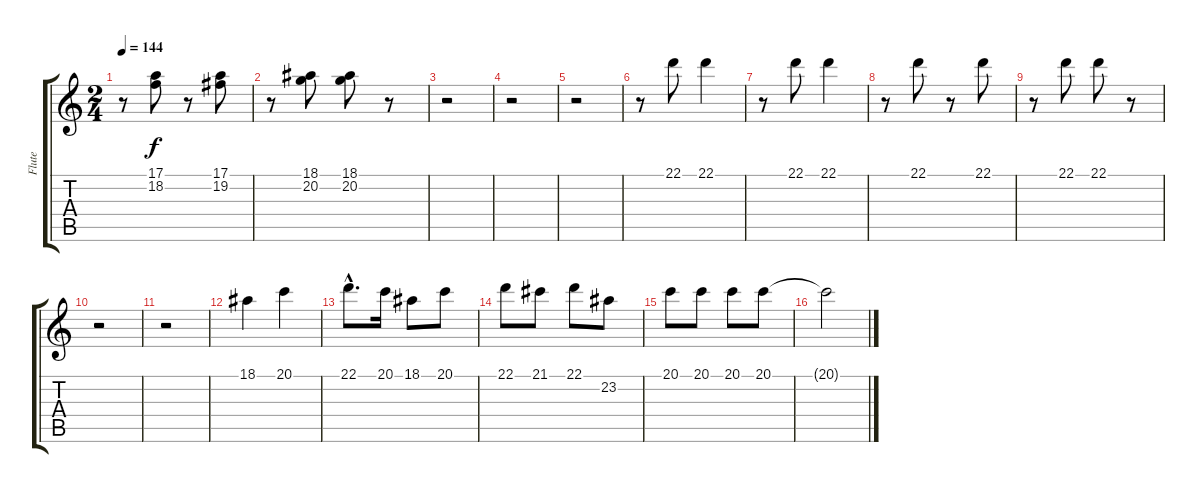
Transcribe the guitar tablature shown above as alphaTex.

\track ("Flute               " "Flute     ") {instrument flute}
\staff {score tabs}
\tuning (E4 B3 G3 D3 A2 E2) {hide}
\ts (2 4)
\tempo 144
\clef g2
\ks c
r.8{dy f} (17.1 18.2).8 r.8 (17.1 19.2).8 |
r.8 (18.1 20.2).8 (18.1 20.2).8 r.8 |
r.2 |
r.2 |
r.2 |
r.8 22.1.8 22.1.4 |
r.8 22.1.8 22.1.4 |
r.8 22.1.8 r.8 22.1.8 |
r.8 22.1.8 22.1.8 r.8 |
r.2 |
r.2 |
18.1.4 20.1.4 |
22.1{hac}.8{d} 20.1.16 18.1.8 20.1.8 |
22.1.8 21.1.8 22.1.8 23.2.8 |
20.1.8 20.1.8 20.1.8 20.1.8 |
20.1{t}.2
